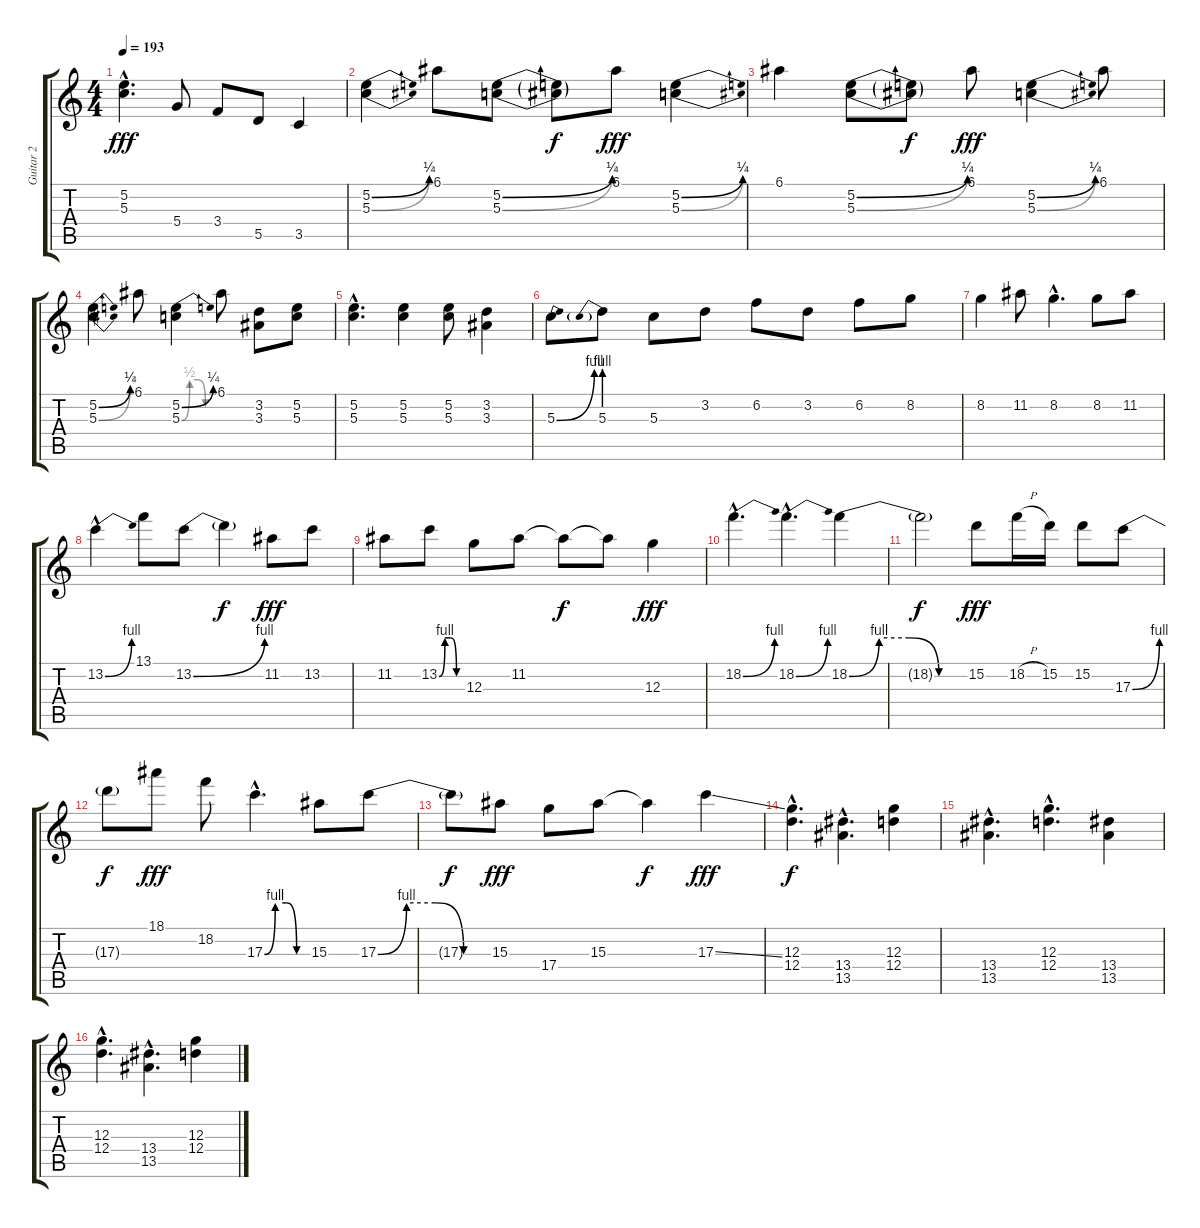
\track ("Guitar 2" "Guitar 2") {instrument distortionguitar}
\staff {score tabs}
\tuning (E4 B3 G3 D3 A2 E2) {hide}
\ts (4 4)
\tempo 193
\clef g2
\ks c
(5.2{hac} 5.3{hac}).4{d dy fff} 5.4.8 3.4.8 5.5.8 3.5.4 |
(5.2{be (bend 0 0 60 1)} 5.3{be (bend 0 0 60 2)}).4 6.1.8 (5.2{be (bend 0 0 60 1)} 5.3{be (bend 0 0 60 2)}).8 (5.2{t} 5.3{t}).8{dy f} 6.1.8{dy fff} (5.2{be (bend 0 0 60 1)} 5.3{be (bend 0 0 60 2)}).4 |
6.1.4 (5.2{be (bend 0 0 60 1)} 5.3{be (bend 0 0 60 2)}).8 (5.2{t} 5.3{t}).8{dy f} 6.1.8{dy fff} (5.2{be (bend 0 0 60 1)} 5.3{be (bend 0 0 60 2)}).4 6.1.8 |
(5.2{be (bend 0 0 60 1)} 5.3{be (bend 0 0 60 2)}).4 6.1.8 (5.2{be (bend 0 0 60 1)} 5.3{be (custom 0 0 15 2 30 2 45 0 60 0)}).4 6.1.8 (3.2 3.3).8 (5.2 5.3).8 |
(5.2{hac} 5.3{hac}).4{d} (5.2 5.3).4 (5.2 5.3).8 (3.2 3.3).4 |
5.3{be (bend 0 0 60 4)}.8 5.3{be (prebend 0 4 60 4)}.8 5.3.8 3.2.8 6.2.8 3.2.8 6.2.8 8.2.8 |
8.2.4 11.2.8 8.2{hac}.4{d} 8.2.8 11.2.8 |
13.2{be (bend 0 0 60 4) hac}.4 13.1.8 13.2{be (bend 0 0 60 4)}.8 13.2{t}.4{dy f} 11.2.8{dy fff} 13.2.8 |
11.2.8 13.2{be (custom 0 0 15 4 30 4 45 0 60 0)}.8 12.3.8 11.2.8 11.2{t}.8{dy f} 11.2{t}.8 12.3.4{dy fff} |
18.2{be (bend 0 0 60 4) hac}.4{d} 18.2{be (bend 0 0 60 4) hac}.4{d} 18.2{be (custom 0 0 15 4 30 4 45 0 60 0)}.4 |
18.2{t}.2{dy f} 15.2.8{dy fff} 18.2{h}.16 15.2.16 15.2.8 17.3{be (bend 0 0 60 4)}.8 |
17.3{t}.8{dy f} 18.1.8{dy fff} 18.2.8 17.3{be (custom 0 0 15 4 30 4 45 0 60 0) hac}.4{d} 15.3.8 17.3{be (custom 0 0 15 4 30 4 45 0 60 0)}.8 |
17.3{t}.8{dy f} 15.3.8{dy fff} 17.4.8 15.3.8 15.3{t}.4{dy f} 17.3{ss}.4{dy fff} |
(12.3{hac} 12.4{hac}).4{d dy f} (13.4{hac} 13.5{hac}).4{d} (12.3 12.4).4 |
(13.4{hac} 13.5{hac}).4{d} (12.3{hac} 12.4{hac}).4{d} (13.4 13.5).4 |
(12.3{hac} 12.4{hac}).4{d} (13.4{hac} 13.5{hac}).4{d} (12.3 12.4).4
